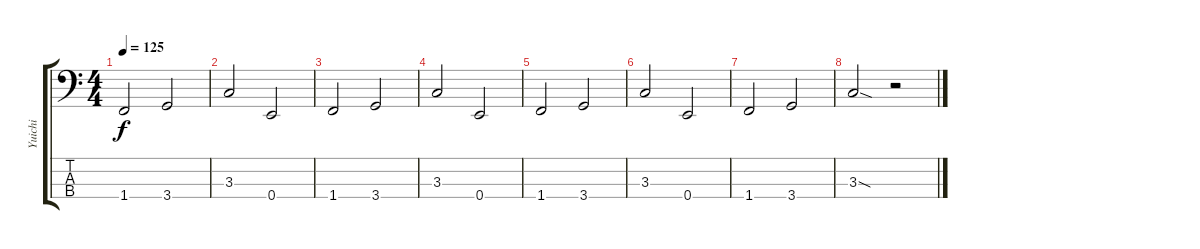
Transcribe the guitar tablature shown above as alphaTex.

\track ("Yuichi" "Yuichi") {instrument electricbassfinger}
\staff {score tabs}
\tuning (G2 D2 A1 E1) {hide}
\ts (4 4)
\tempo 125
\clef f4
\ks c
1.4.2{dy f} 3.4.2 |
3.3.2 0.4.2 |
1.4.2 3.4.2 |
3.3.2 0.4.2 |
1.4.2 3.4.2 |
3.3.2 0.4.2 |
1.4.2 3.4.2 |
3.3{sod}.2 r.2
